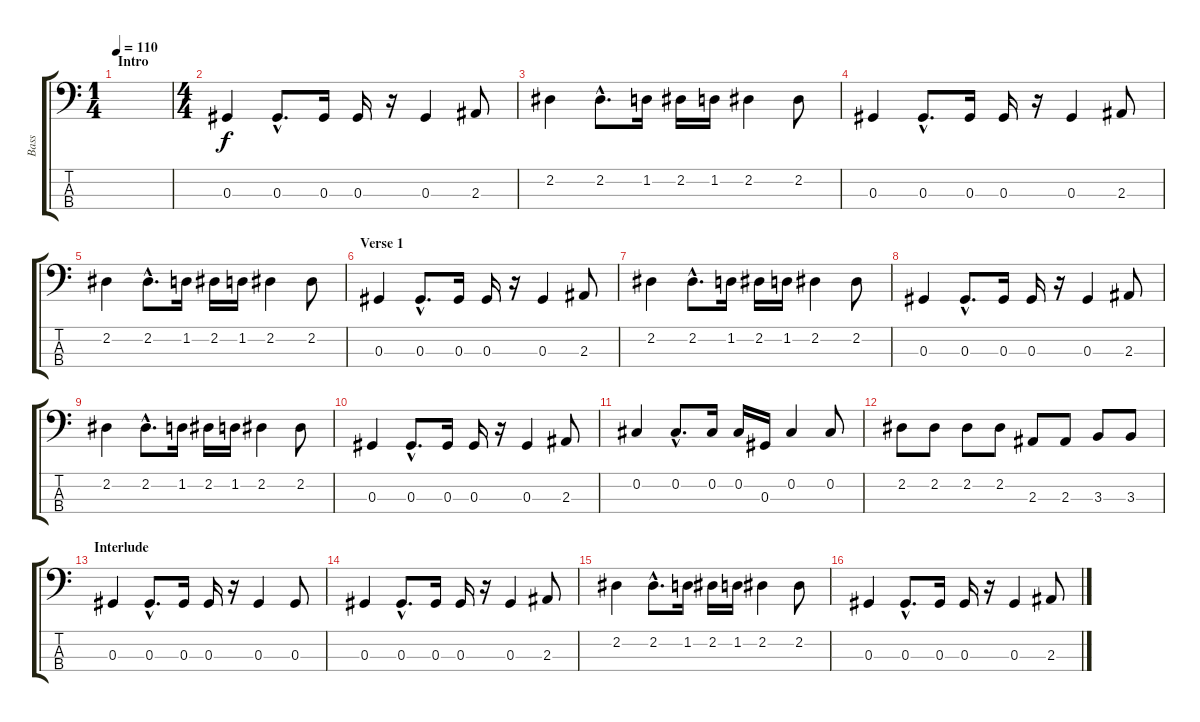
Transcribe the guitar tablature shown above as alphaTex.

\track ("Bass" "Bass") {instrument electricbasspick}
\staff {score tabs}
\tuning (Gb2 Db2 Ab1 Eb1) {hide}
\ts (1 4)
\section ("" "Intro")
\tempo 110
\clef f4
\ks c
|
\ts (4 4)
0.3.4 0.3{hac}.8{d} 0.3.16 0.3.16 r.16 0.3.4 2.3.8 |
2.2.4 2.2{hac}.8{d} 1.2.16 2.2.16 1.2.16 2.2.4 2.2.8 |
0.3.4 0.3{hac}.8{d} 0.3.16 0.3.16 r.16 0.3.4 2.3.8 |
2.2.4 2.2{hac}.8{d} 1.2.16 2.2.16 1.2.16 2.2.4 2.2.8 |
\section ("" "Verse 1")
0.3.4 0.3{hac}.8{d} 0.3.16 0.3.16 r.16 0.3.4 2.3.8 |
2.2.4 2.2{hac}.8{d} 1.2.16 2.2.16 1.2.16 2.2.4 2.2.8 |
0.3.4 0.3{hac}.8{d} 0.3.16 0.3.16 r.16 0.3.4 2.3.8 |
2.2.4 2.2{hac}.8{d} 1.2.16 2.2.16 1.2.16 2.2.4 2.2.8 |
0.3.4 0.3{hac}.8{d} 0.3.16 0.3.16 r.16 0.3.4 2.3.8 |
0.2.4 0.2{hac}.8{d} 0.2.16 0.2.16 0.3.16 0.2.4 0.2.8 |
2.2.8 2.2.8 2.2.8 2.2.8 2.3.8 2.3.8 3.3.8 3.3.8 |
\section ("" "Interlude")
0.3.4 0.3{hac}.8{d} 0.3.16 0.3.16 r.16 0.3.4 0.3.8 |
0.3.4 0.3{hac}.8{d} 0.3.16 0.3.16 r.16 0.3.4 2.3.8 |
2.2.4 2.2{hac}.8{d} 1.2.16 2.2.16 1.2.16 2.2.4 2.2.8 |
0.3.4 0.3{hac}.8{d} 0.3.16 0.3.16 r.16 0.3.4 2.3.8
